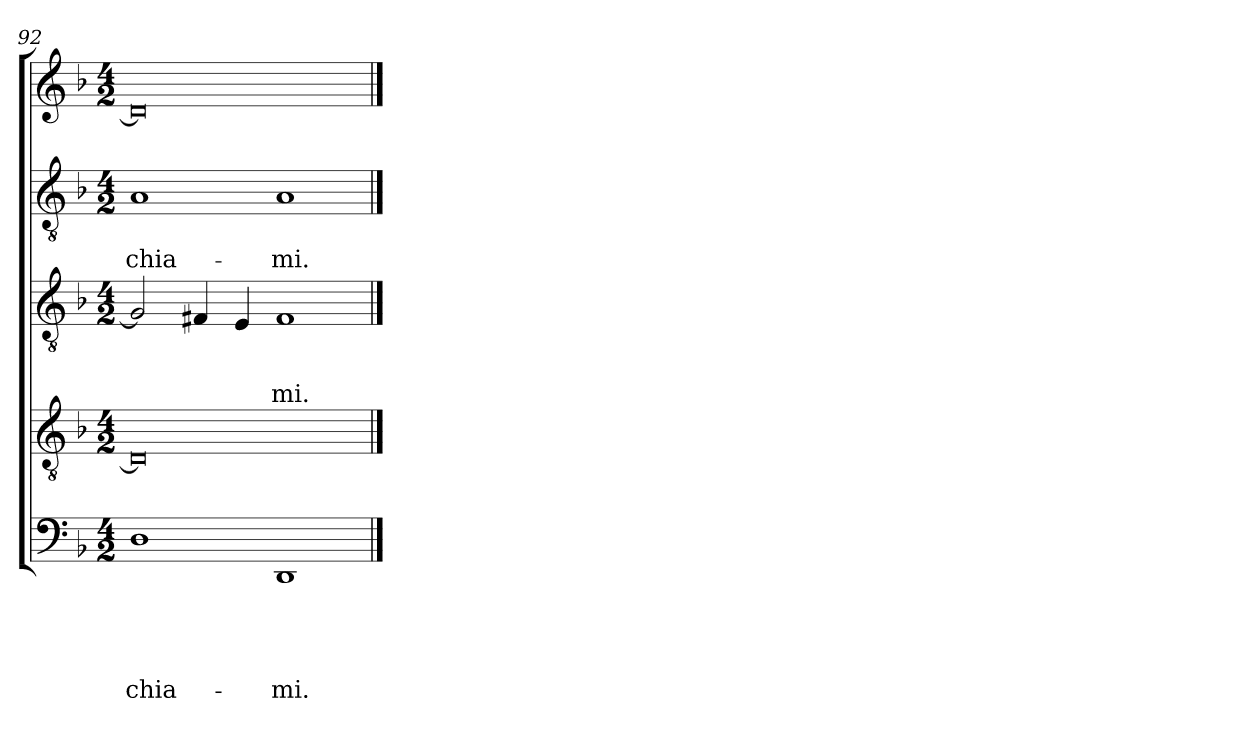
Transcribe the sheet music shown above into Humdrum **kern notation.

**kern	**text	**text	**text	**text	**text	**kern	**kern	**text	**text	**text	**kern	**text	**text	**kern
*part5	*part5	*part5	*part5	*part5	*part5	*part4	*part3	*part3	*part3	*part3	*part2	*part2	*part2	*part1
*staff5	*staff5	*staff5	*staff5	*staff5	*staff5	*staff4	*staff3	*staff3	*staff3	*staff3	*staff2	*staff2	*staff2	*staff1
*clefF4	*	*	*	*	*	*clefGv2	*clefGv2	*	*	*	*clefGv2	*	*	*clefG2
*k[b-]	*	*	*	*	*	*k[b-]	*k[b-]	*	*	*	*k[b-]	*	*	*k[b-]
*d:	*	*	*	*	*	*d:	*d:	*	*	*	*d:	*	*	*d:
*M4/2	*	*	*	*	*	*M4/2	*M4/2	*	*	*	*M4/2	*	*	*M4/2
=92	=92	=92	=92	=92	=92	=92	=92	=92	=92	=92	=92	=92	=92	=92
!	!	!	!	!	!LO:LY:b	!	!	!	!	!	!	!	!LO:LY:b	!
1D	.	.	.	.	chia-	0D]	2G/]	.	.	.	1A	.	chia-	0d]
.	.	.	.	.	.	.	4F#X/	.	.	.	.	.	.	.
.	.	.	.	.	.	.	4E/	.	.	.	.	.	.	.
!	!	!	!	!	!LO:LY:b	!	!	!	!	!LO:LY:b	!	!	!LO:LY:b	!
1DD	.	.	.	.	-mi.	.	1F#	.	.	-mi.	1A	.	-mi.	.
==	==	==	==	==	==	==	==	==	==	==	==	==	==	==
*-	*-	*-	*-	*-	*-	*-	*-	*-	*-	*-	*-	*-	*-	*-
